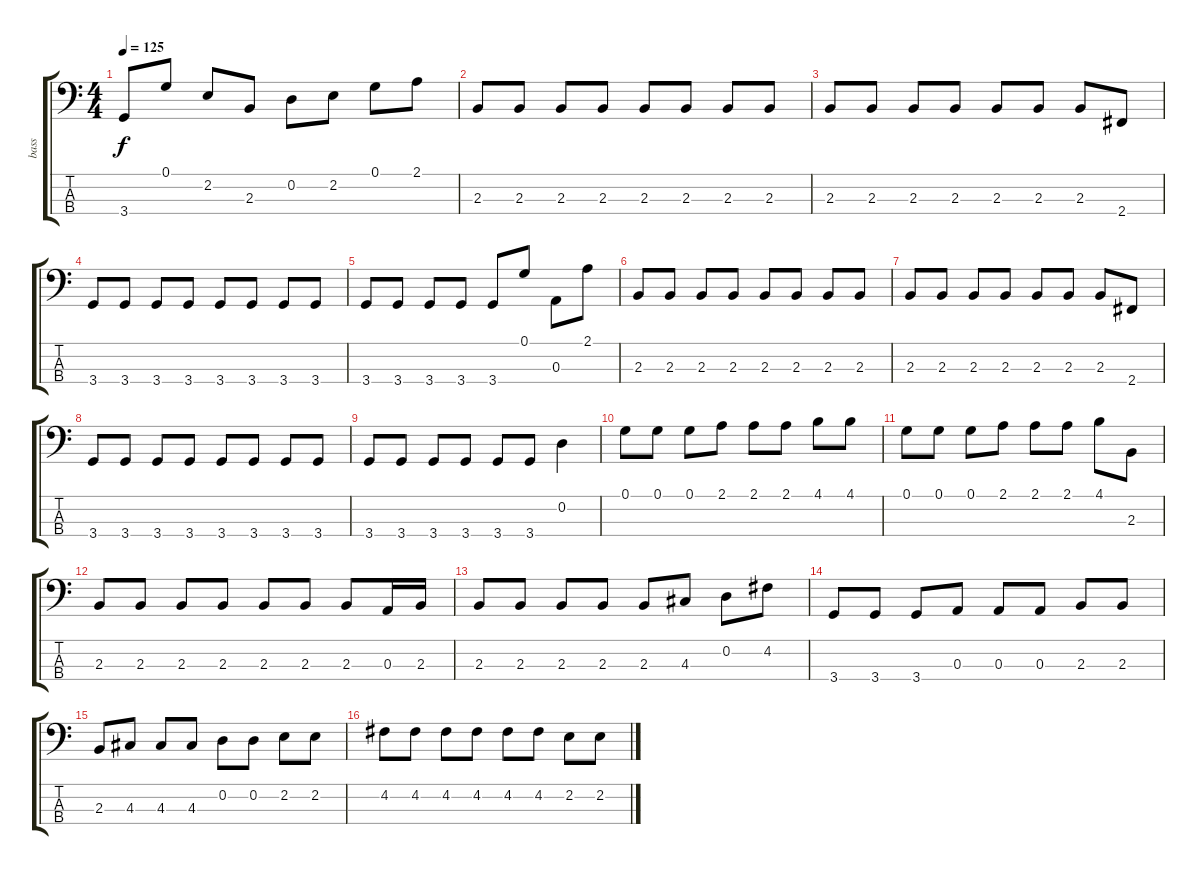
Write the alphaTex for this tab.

\track ("bass" "bass") {instrument electricbassfinger}
\staff {score tabs}
\tuning (G2 D2 A1 E1) {hide}
\ts (4 4)
\tempo 125
\clef f4
\ks c
3.4.8{dy f} 0.1.8 2.2.8 2.3.8 0.2.8 2.2.8 0.1.8 2.1.8 |
2.3.8 2.3.8 2.3.8 2.3.8 2.3.8 2.3.8 2.3.8 2.3.8 |
2.3.8 2.3.8 2.3.8 2.3.8 2.3.8 2.3.8 2.3.8 2.4.8 |
3.4.8 3.4.8 3.4.8 3.4.8 3.4.8 3.4.8 3.4.8 3.4.8 |
3.4.8 3.4.8 3.4.8 3.4.8 3.4.8 0.1.8 0.3.8 2.1.8 |
2.3.8 2.3.8 2.3.8 2.3.8 2.3.8 2.3.8 2.3.8 2.3.8 |
2.3.8 2.3.8 2.3.8 2.3.8 2.3.8 2.3.8 2.3.8 2.4.8 |
3.4.8 3.4.8 3.4.8 3.4.8 3.4.8 3.4.8 3.4.8 3.4.8 |
3.4.8 3.4.8 3.4.8 3.4.8 3.4.8 3.4.8 0.2.4 |
0.1.8 0.1.8 0.1.8 2.1.8 2.1.8 2.1.8 4.1.8 4.1.8 |
0.1.8 0.1.8 0.1.8 2.1.8 2.1.8 2.1.8 4.1.8 2.3.8 |
2.3.8 2.3.8 2.3.8 2.3.8 2.3.8 2.3.8 2.3.8 0.3.16 2.3.16 |
2.3.8 2.3.8 2.3.8 2.3.8 2.3.8 4.3.8 0.2.8 4.2.8 |
3.4.8 3.4.8 3.4.8 0.3.8 0.3.8 0.3.8 2.3.8 2.3.8 |
2.3.8 4.3.8 4.3.8 4.3.8 0.2.8 0.2.8 2.2.8 2.2.8 |
4.2.8 4.2.8 4.2.8 4.2.8 4.2.8 4.2.8 2.2.8 2.2.8
